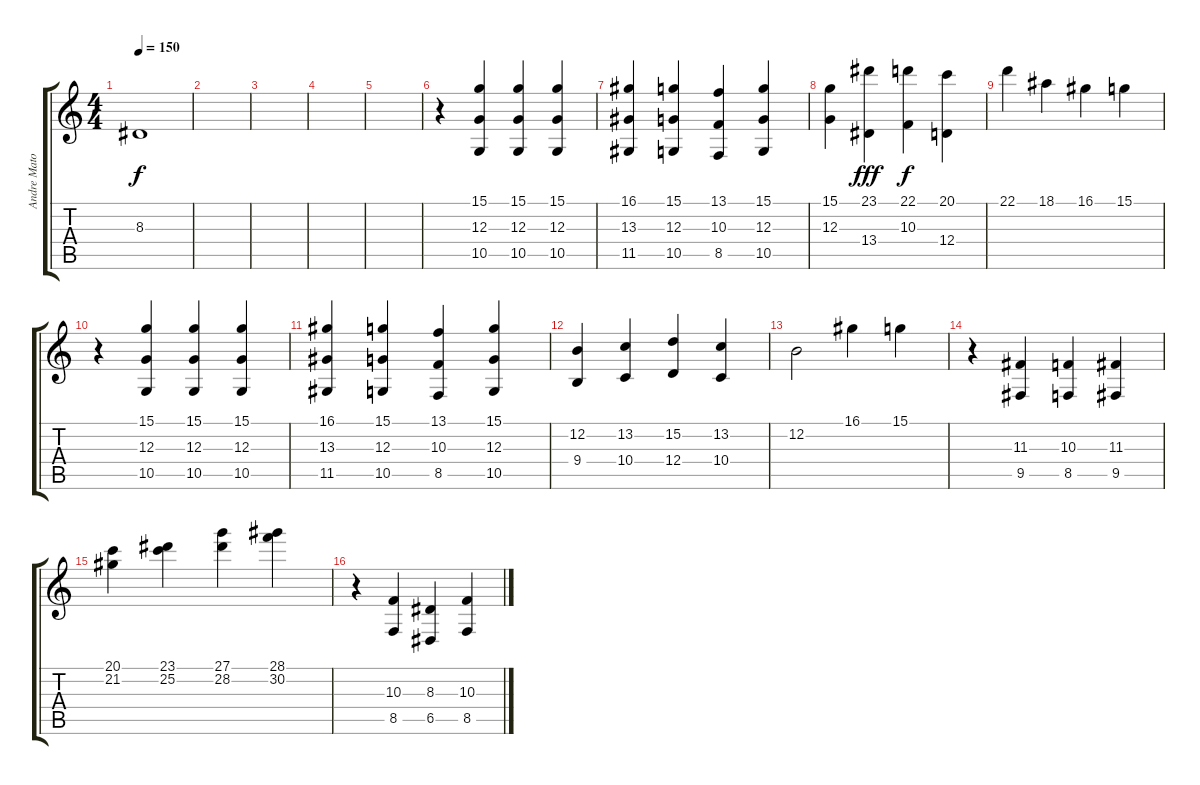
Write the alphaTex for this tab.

\track ("Andre Matos/Vocal" "Andre Mato") {instrument choiraahs}
\staff {score tabs}
\tuning (E4 B3 G3 D3 A2 E2) {hide}
\ts (4 4)
\tempo 150
\clef g2
\ks c
8.3.1{dy f} |
|
|
|
|
r.4{instrument acousticgrandpiano} (15.1 12.3 10.5).4 (15.1 12.3 10.5).4 (15.1 12.3 10.5).4 |
(16.1 13.3 11.5).4 (15.1 12.3 10.5).4 (13.1 10.3 8.5).4 (15.1 12.3 10.5).4 |
(15.1 12.3).4{instrument acousticgrandpiano} (23.1 13.4).4{dy fff} (22.1 10.3).4{dy f} (20.1 12.4).4 |
22.1.4 18.1.4 16.1.4 15.1.4 |
r.4{instrument acousticgrandpiano} (15.1 12.3 10.5).4 (15.1 12.3 10.5).4 (15.1 12.3 10.5).4 |
(16.1 13.3 11.5).4 (15.1 12.3 10.5).4 (13.1 10.3 8.5).4 (15.1 12.3 10.5).4 |
(12.2 9.4).4{instrument acousticgrandpiano} (13.2 10.4).4 (15.2 12.4).4 (13.2 10.4).4 |
12.2.2 16.1.4 15.1.4 |
r.4{instrument acousticgrandpiano} (11.3 9.5).4 (10.3 8.5).4 (11.3 9.5).4 |
(20.1 21.2).4 (23.1 25.2).4 (27.1 28.2).4 (28.1 30.2).4 |
r.4{instrument acousticgrandpiano} (10.3 8.5).4 (8.3 6.5).4 (10.3 8.5).4
